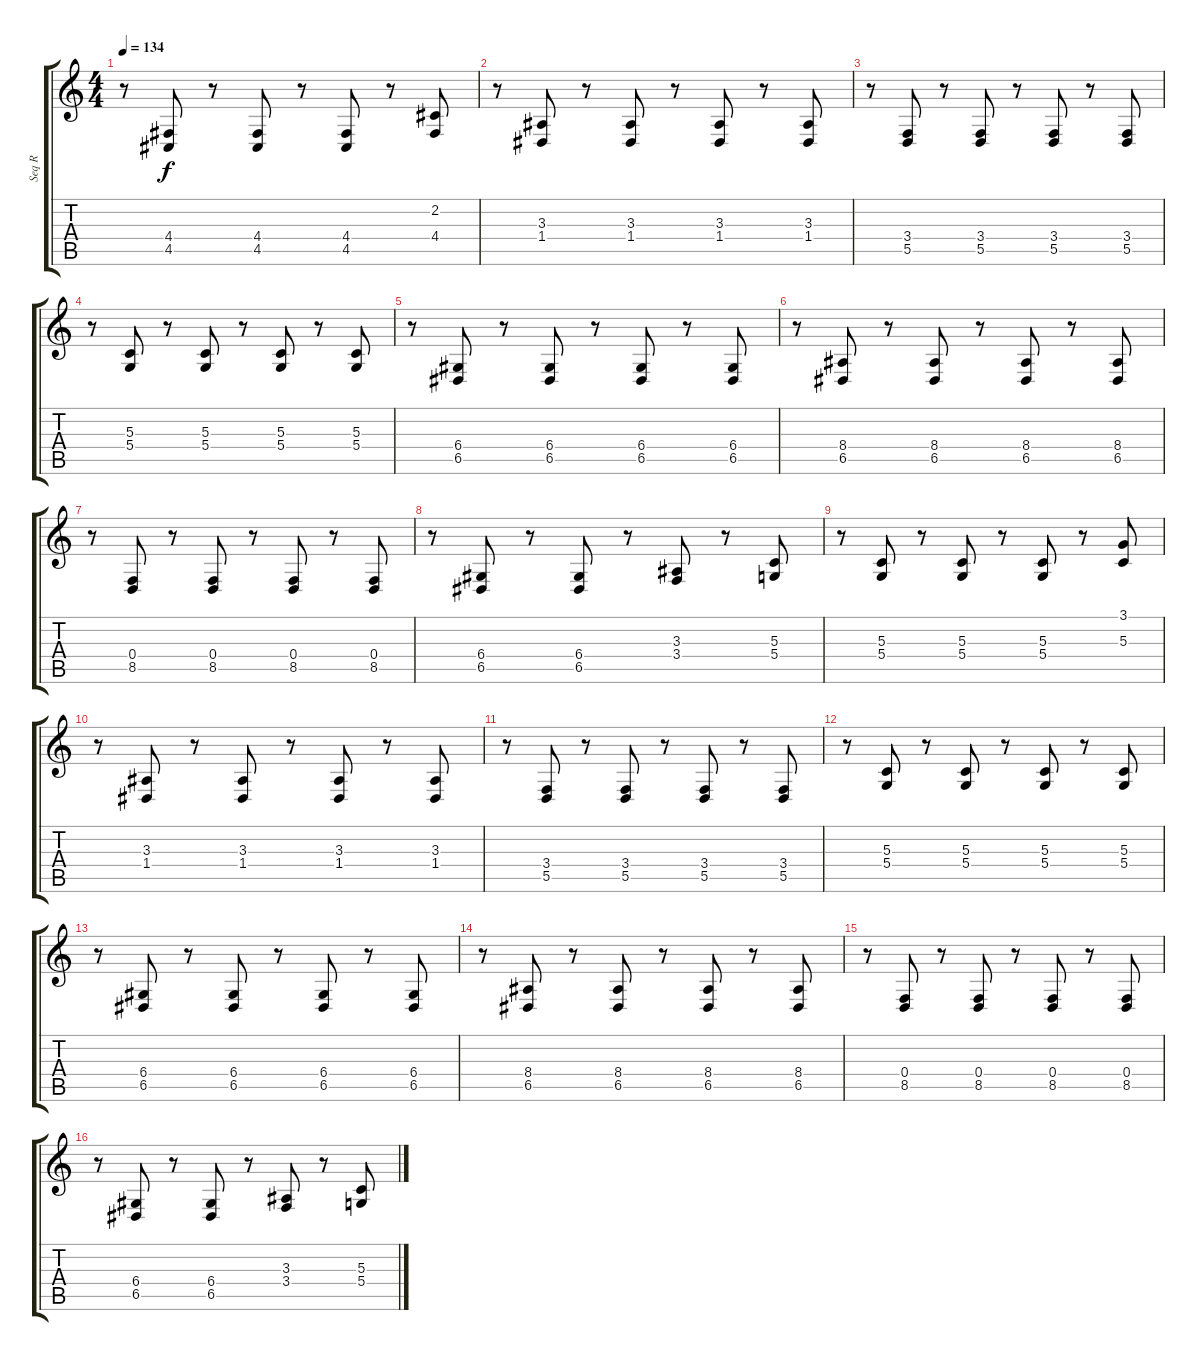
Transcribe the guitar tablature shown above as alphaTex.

\track ("Seq R" "Seq R") {instrument lead2sawtooth}
\staff {score tabs}
\tuning (E4 B3 G3 D3 A2 E2) {hide}
\ts (4 4)
\tempo 134
\clef g2
\ks c
r.8{dy f} (4.4 4.5).8 r.8 (4.4 4.5).8 r.8 (4.4 4.5).8 r.8 (2.2 4.4).8 |
r.8 (3.3 1.4).8 r.8 (3.3 1.4).8 r.8 (3.3 1.4).8 r.8 (3.3 1.4).8 |
r.8 (3.4 5.5).8 r.8 (3.4 5.5).8 r.8 (3.4 5.5).8 r.8 (3.4 5.5).8 |
r.8 (5.3 5.4).8 r.8 (5.3 5.4).8 r.8 (5.3 5.4).8 r.8 (5.3 5.4).8 |
r.8 (6.4 6.5).8 r.8 (6.4 6.5).8 r.8 (6.4 6.5).8 r.8 (6.4 6.5).8 |
r.8 (8.4 6.5).8 r.8 (8.4 6.5).8 r.8 (8.4 6.5).8 r.8 (8.4 6.5).8 |
r.8 (0.4 8.5).8 r.8 (0.4 8.5).8 r.8 (0.4 8.5).8 r.8 (0.4 8.5).8 |
r.8 (6.4 6.5).8 r.8 (6.4 6.5).8 r.8 (3.3 3.4).8 r.8 (5.3 5.4).8 |
r.8 (5.3 5.4).8 r.8 (5.3 5.4).8 r.8 (5.3 5.4).8 r.8 (3.1 5.3).8 |
r.8 (3.3 1.4).8 r.8 (3.3 1.4).8 r.8 (3.3 1.4).8 r.8 (3.3 1.4).8 |
r.8 (3.4 5.5).8 r.8 (3.4 5.5).8 r.8 (3.4 5.5).8 r.8 (3.4 5.5).8 |
r.8 (5.3 5.4).8 r.8 (5.3 5.4).8 r.8 (5.3 5.4).8 r.8 (5.3 5.4).8 |
r.8 (6.4 6.5).8 r.8 (6.4 6.5).8 r.8 (6.4 6.5).8 r.8 (6.4 6.5).8 |
r.8 (8.4 6.5).8 r.8 (8.4 6.5).8 r.8 (8.4 6.5).8 r.8 (8.4 6.5).8 |
r.8 (0.4 8.5).8 r.8 (0.4 8.5).8 r.8 (0.4 8.5).8 r.8 (0.4 8.5).8 |
r.8 (6.4 6.5).8 r.8 (6.4 6.5).8 r.8 (3.3 3.4).8 r.8 (5.3 5.4).8
